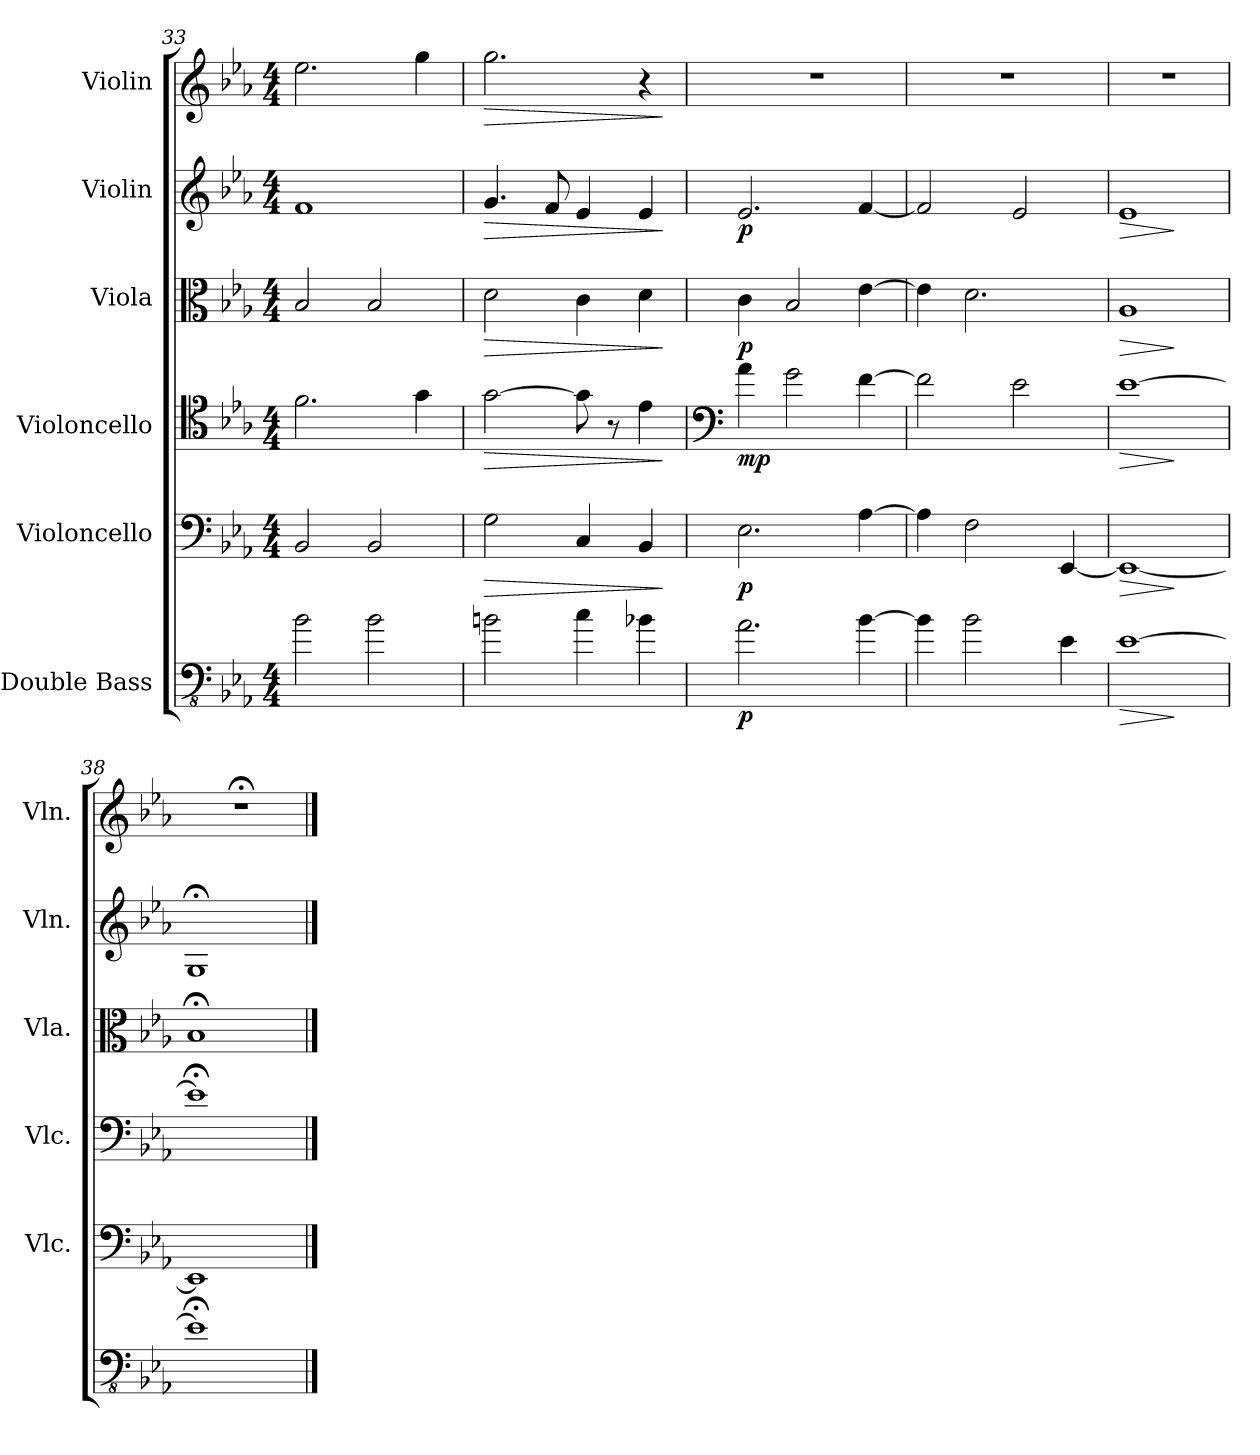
**kern	**dynam	**kern	**dynam	**kern	**dynam	**kern	**dynam	**kern	**dynam	**kern	**dynam
*part6	*part6	*part5	*part5	*part4	*part4	*part3	*part3	*part2	*part2	*part1	*part1
*staff6	*staff6	*staff5	*staff5	*staff4	*staff4	*staff3	*staff3	*staff2	*staff2	*staff1	*staff1
*I"Double Bass	*	*I"Violoncello	*	*I"Violoncello	*	*I"Viola	*	*I"Violin	*	*I"Violin	*
*	*	*I'Vlc.	*	*I'Vlc.	*	*I'Vla.	*	*I'Vln.	*	*I'Vln.	*
*clefFv4	*	*clefF4	*	*clefC4	*	*clefC3	*	*clefG2	*	*clefG2	*
*ITrd7c12	*	*	*	*	*	*	*	*	*	*	*
*k[b-e-a-]	*	*k[b-e-a-]	*	*k[b-e-a-]	*	*k[b-e-a-]	*	*k[b-e-a-]	*	*k[b-e-a-]	*
*M4/4	*	*M4/4	*	*M4/4	*	*M4/4	*	*M4/4	*	*M4/4	*
=33	=33	=33	=33	=33	=33	=33	=33	=33	=33	=33	=33
2BB-\	.	2BB-/	.	2.f\	.	2B-/	.	1f	.	2.ee-\	.
2BB-\	.	2BB-/	.	.	.	2B-/	.	.	.	.	.
.	.	.	.	4g\	.	.	.	.	.	4gg\	.
=34	=34	=34	=34	=34	=34	=34	=34	=34	=34	=34	=34
!	!	!	!LO:HP:b	!	!LO:HP:b	!	!LO:HP:b	!	!LO:HP:b	!	!LO:HP:b
2BBn\	.	2G\	>	[2g\	>	2d\	>	4.g/	>	2.gg\	>
.	.	.	.	.	.	.	.	8f/	.	.	.
4C\	.	4C/	.	8g\]	.	4c\	.	4e-/	.	.	.
.	.	.	.	8r	.	.	.	.	.	.	.
4BB-X\	.	4BB-/	.	4e-\	.	4d\	.	4e-/	.	4r	.
.	.	.	]	.	]	.	]	.	]	.	]
=35	=35	=35	=35	=35	=35	=35	=35	=35	=35	=35	=35
*	*	*	*	*clefF4	*	*	*	*	*	*	*
!	!LO:DY:b	!	!LO:DY:b	!	!LO:DY:b	!	!LO:DY:b	!	!LO:DY:b	!	!
2.AA-\	p	2.E-\	p	4a-\	mp	4c\	p	2.e-/	p	1r	.
.	.	.	.	2g\	.	2B-/	.	.	.	.	.
[4BB-\	.	[4A-\	.	[4f\	.	[4e-\	.	[4f/	.	.	.
=36	=36	=36	=36	=36	=36	=36	=36	=36	=36	=36	=36
4BB-\]	.	4A-\]	.	2f\]	.	4e-\]	.	2f/]	.	1r	.
2BB-\	.	2F\	.	.	.	2.d\	.	.	.	.	.
.	.	.	.	2e-\	.	.	.	2e-/	.	.	.
4EE-\	.	[4EE-/	.	.	.	.	.	.	.	.	.
=37	=37	=37	=37	=37	=37	=37	=37	=37	=37	=37	=37
!	!LO:HP:b	!	!LO:HP:b	!	!LO:HP:b	!	!LO:HP:b	!	!LO:HP:b	!	!
[1EE-	>	1EE-_	>	[1e-	>	1A-	>	1e-	>	1r	.
.	]	.	]	.	]	.	]	.	]	.	.
=38	=38	=38	=38	=38	=38	=38	=38	=38	=38	=38	=38
1EE-;<]	.	1EE-]	.	1e-;<]	.	1B-;<	.	1G;<	.	1r;<	.
==	==	==	==	==	==	==	==	==	==	==	==
*-	*-	*-	*-	*-	*-	*-	*-	*-	*-	*-	*-
